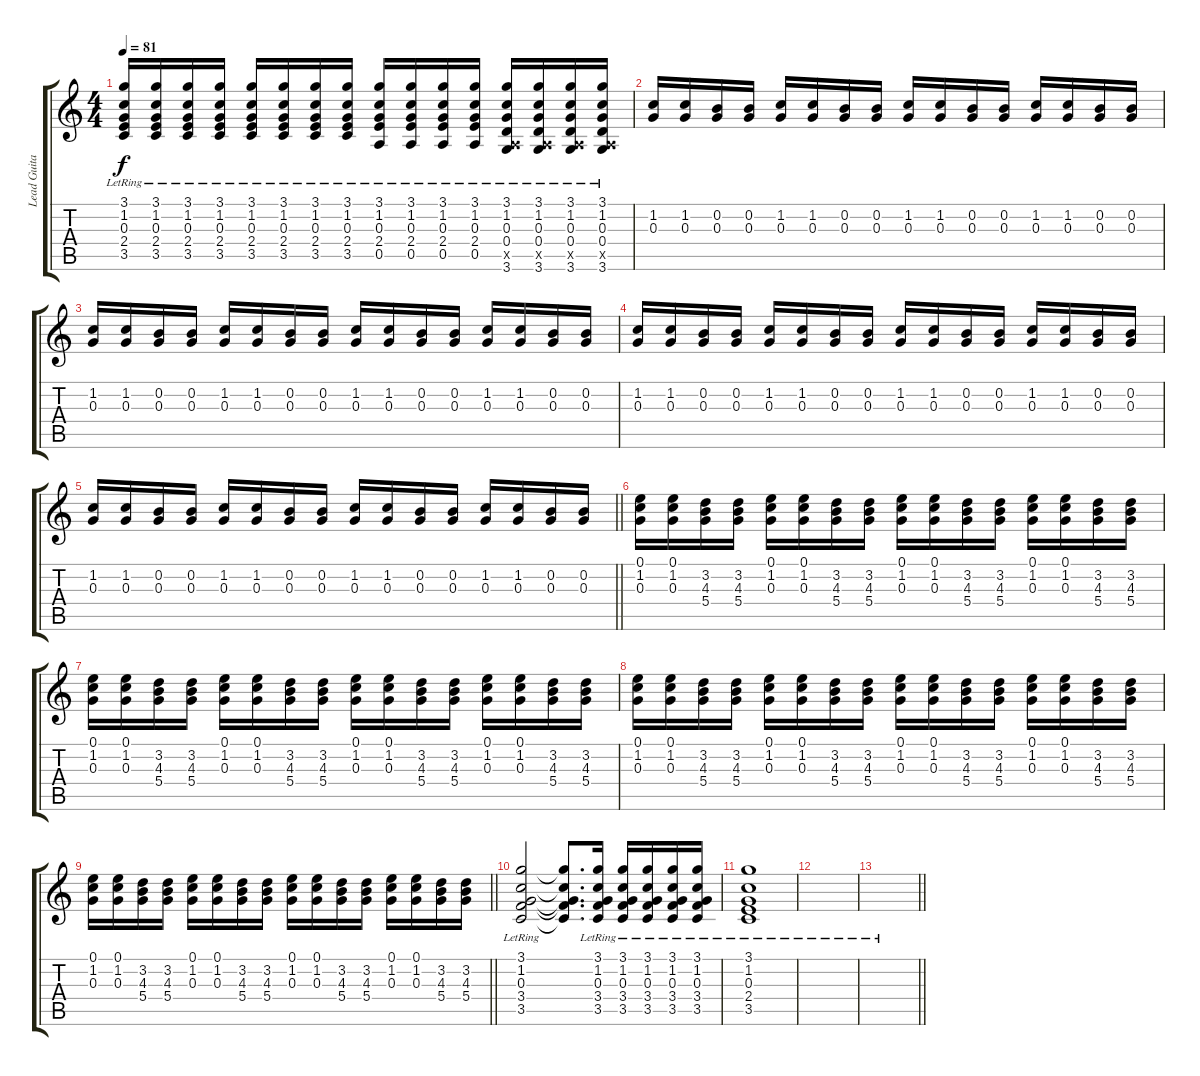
\track ("Lead Guitar" "Lead Guita") {instrument distortionguitar}
\staff {score tabs}
\tuning (E4 B3 G3 D3 A2 E2) {hide}
\ts (4 4)
\tempo 81
\clef g2
\ks c
(3.1{lr} 1.2{lr} 0.3{lr} 2.4{lr} 3.5{lr}).16{dy f} (3.1{lr} 1.2{lr} 0.3{lr} 2.4{lr} 3.5).16 (3.1{lr} 1.2{lr} 0.3{lr} 2.4{lr} 3.5{lr}).16 (3.1{lr} 1.2{lr} 0.3{lr} 2.4{lr} 3.5{lr}).16 (3.1{lr} 1.2{lr} 0.3{lr} 2.4{lr} 3.5{lr}).16 (3.1{lr} 1.2{lr} 0.3{lr} 2.4{lr} 3.5{lr}).16 (3.1{lr} 1.2{lr} 0.3{lr} 2.4{lr} 3.5{lr}).16 (3.1{lr} 1.2{lr} 0.3{lr} 2.4{lr} 3.5{lr}).16 (3.1{lr} 1.2{lr} 0.3{lr} 2.4{lr} 0.5{lr}).16 (3.1{lr} 1.2{lr} 0.3{lr} 2.4{lr} 0.5).16 (3.1{lr} 1.2{lr} 0.3{lr} 2.4{lr} 0.5{lr}).16 (3.1{lr} 1.2{lr} 0.3{lr} 2.4{lr} 0.5{lr}).16 (3.1{lr} 1.2{lr} 0.3{lr} 0.4{lr} 0.5{x} 3.6).16 (3.1{lr} 1.2{lr} 0.3{lr} 0.4{lr} 0.5{x} 3.6).16 (3.1{lr} 1.2{lr} 0.3{lr} 0.4{lr} 0.5{x} 3.6).16 (3.1{lr} 1.2{lr} 0.3{lr} 0.4{lr} 0.5{x} 3.6).16 |
(1.2 0.3).16 (1.2 0.3).16 (0.2 0.3).16 (0.2 0.3).16 (1.2 0.3).16 (1.2 0.3).16 (0.2 0.3).16 (0.2 0.3).16 (1.2 0.3).16 (1.2 0.3).16 (0.2 0.3).16 (0.2 0.3).16 (1.2 0.3).16 (1.2 0.3).16 (0.2 0.3).16 (0.2 0.3).16 |
(1.2 0.3).16 (1.2 0.3).16 (0.2 0.3).16 (0.2 0.3).16 (1.2 0.3).16 (1.2 0.3).16 (0.2 0.3).16 (0.2 0.3).16 (1.2 0.3).16 (1.2 0.3).16 (0.2 0.3).16 (0.2 0.3).16 (1.2 0.3).16 (1.2 0.3).16 (0.2 0.3).16 (0.2 0.3).16 |
(1.2 0.3).16 (1.2 0.3).16 (0.2 0.3).16 (0.2 0.3).16 (1.2 0.3).16 (1.2 0.3).16 (0.2 0.3).16 (0.2 0.3).16 (1.2 0.3).16 (1.2 0.3).16 (0.2 0.3).16 (0.2 0.3).16 (1.2 0.3).16 (1.2 0.3).16 (0.2 0.3).16 (0.2 0.3).16 |
\barLineRight lightlight
(1.2 0.3).16 (1.2 0.3).16 (0.2 0.3).16 (0.2 0.3).16 (1.2 0.3).16 (1.2 0.3).16 (0.2 0.3).16 (0.2 0.3).16 (1.2 0.3).16 (1.2 0.3).16 (0.2 0.3).16 (0.2 0.3).16 (1.2 0.3).16 (1.2 0.3).16 (0.2 0.3).16 (0.2 0.3).16 |
(0.1 1.2 0.3).16 (0.1 1.2 0.3).16 (3.2 4.3 5.4).16 (3.2 4.3 5.4).16 (0.1 1.2 0.3).16 (0.1 1.2 0.3).16 (3.2 4.3 5.4).16 (3.2 4.3 5.4).16 (0.1 1.2 0.3).16 (0.1 1.2 0.3).16 (3.2 4.3 5.4).16 (3.2 4.3 5.4).16 (0.1 1.2 0.3).16 (0.1 1.2 0.3).16 (3.2 4.3 5.4).16 (3.2 4.3 5.4).16 |
(0.1 1.2 0.3).16 (0.1 1.2 0.3).16 (3.2 4.3 5.4).16 (3.2 4.3 5.4).16 (0.1 1.2 0.3).16 (0.1 1.2 0.3).16 (3.2 4.3 5.4).16 (3.2 4.3 5.4).16 (0.1 1.2 0.3).16 (0.1 1.2 0.3).16 (3.2 4.3 5.4).16 (3.2 4.3 5.4).16 (0.1 1.2 0.3).16 (0.1 1.2 0.3).16 (3.2 4.3 5.4).16 (3.2 4.3 5.4).16 |
(0.1 1.2 0.3).16 (0.1 1.2 0.3).16 (3.2 4.3 5.4).16 (3.2 4.3 5.4).16 (0.1 1.2 0.3).16 (0.1 1.2 0.3).16 (3.2 4.3 5.4).16 (3.2 4.3 5.4).16 (0.1 1.2 0.3).16 (0.1 1.2 0.3).16 (3.2 4.3 5.4).16 (3.2 4.3 5.4).16 (0.1 1.2 0.3).16 (0.1 1.2 0.3).16 (3.2 4.3 5.4).16 (3.2 4.3 5.4).16 |
\barLineRight lightlight
(0.1 1.2 0.3).16 (0.1 1.2 0.3).16 (3.2 4.3 5.4).16 (3.2 4.3 5.4).16 (0.1 1.2 0.3).16 (0.1 1.2 0.3).16 (3.2 4.3 5.4).16 (3.2 4.3 5.4).16 (0.1 1.2 0.3).16 (0.1 1.2 0.3).16 (3.2 4.3 5.4).16 (3.2 4.3 5.4).16 (0.1 1.2 0.3).16 (0.1 1.2 0.3).16 (3.2 4.3 5.4).16 (3.2 4.3 5.4).16 |
(3.1{lr} 1.2{lr} 0.3{lr} 3.4{lr} 3.5{lr}).2 (3.1{t} 1.2{t} 0.3{t} 3.4{t} 3.5{t}).8{d} (3.1{lr} 1.2{lr} 0.3{lr} 3.4{lr} 3.5{lr}).16 (3.1{lr} 1.2{lr} 0.3{lr} 3.4{lr} 3.5{lr}).16 (3.1{lr} 1.2{lr} 0.3{lr} 3.4{lr} 3.5{lr}).16 (3.1{lr} 1.2{lr} 0.3{lr} 3.4{lr} 3.5{lr}).16 (3.1{lr} 1.2{lr} 0.3{lr} 3.4{lr} 3.5{lr}).16 |
(3.1{lr} 1.2{lr} 0.3{lr} 2.4{lr} 3.5{lr}).1 |
|
\barLineRight lightlight
